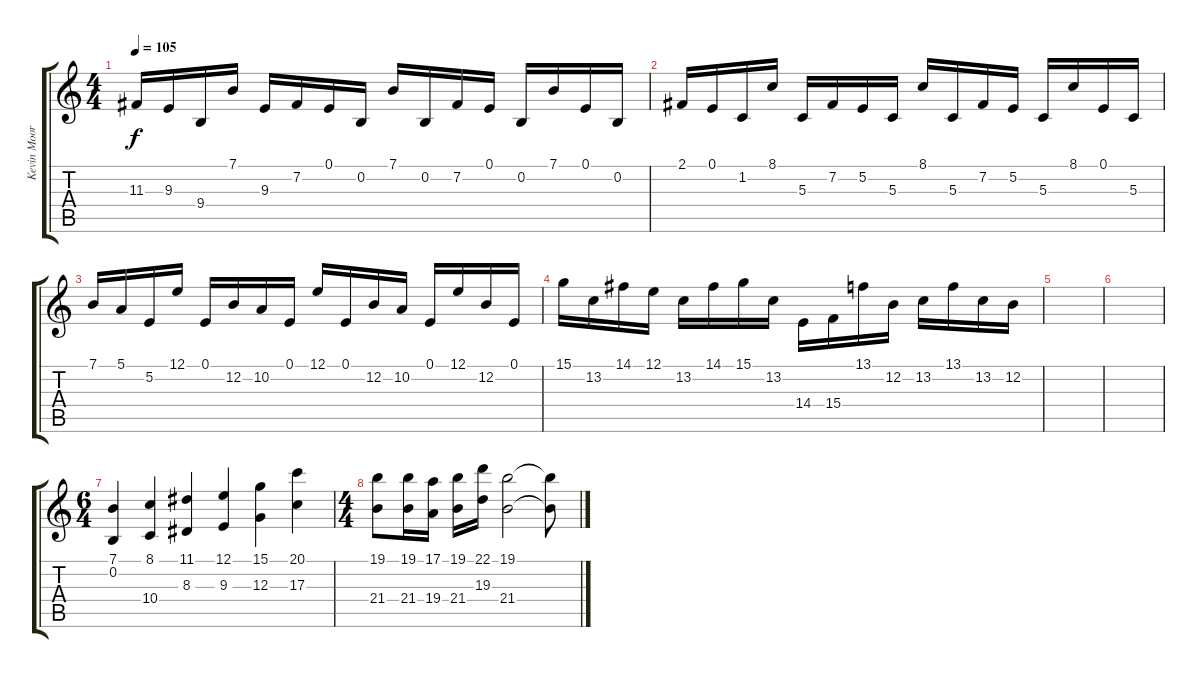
\track ("Kevin Moore" "Kevin Moor") {instrument lead2sawtooth}
\staff {score tabs}
\tuning (E4 B3 G3 D3 A2 E2) {hide}
\ts (4 4)
\tempo 105
\clef g2
\ks c
11.3.16{dy f volume 12 instrument lead2sawtooth} 9.3.16 9.4.16 7.1.16 9.3.16 7.2.16 0.1.16 0.2.16 7.1.16 0.2.16 7.2.16 0.1.16 0.2.16 7.1.16 0.1.16 0.2.16 |
2.1.16 0.1.16 1.2.16 8.1.16 5.3.16 7.2.16 5.2.16 5.3.16 8.1.16 5.3.16 7.2.16 5.2.16 5.3.16 8.1.16 0.1.16 5.3.16 |
7.1.16 5.1.16 5.2.16 12.1.16 0.1.16 12.2.16 10.2.16 0.1.16 12.1.16 0.1.16 12.2.16 10.2.16 0.1.16 12.1.16 12.2.16 0.1.16 |
15.1.16 13.2.16 14.1.16 12.1.16 13.2.16 14.1.16 15.1.16 13.2.16 14.4.16 15.4.16 13.1.16 12.2.16 13.2.16 13.1.16 13.2.16 12.2.16 |
|
|
\ts (6 4)
(7.1 0.2).4{volume 11 instrument stringensemble1} (8.1 10.4).4 (11.1 8.3).4 (12.1 9.3).4 (15.1 12.3).4 (20.1 17.3).4 |
\ts (4 4)
(19.1 21.4).8 (19.1 21.4).16 (17.1 19.4).16 (19.1 21.4).16 (22.1 19.3).16 (19.1 21.4).2 (19.1{t} 21.4{t}).8
